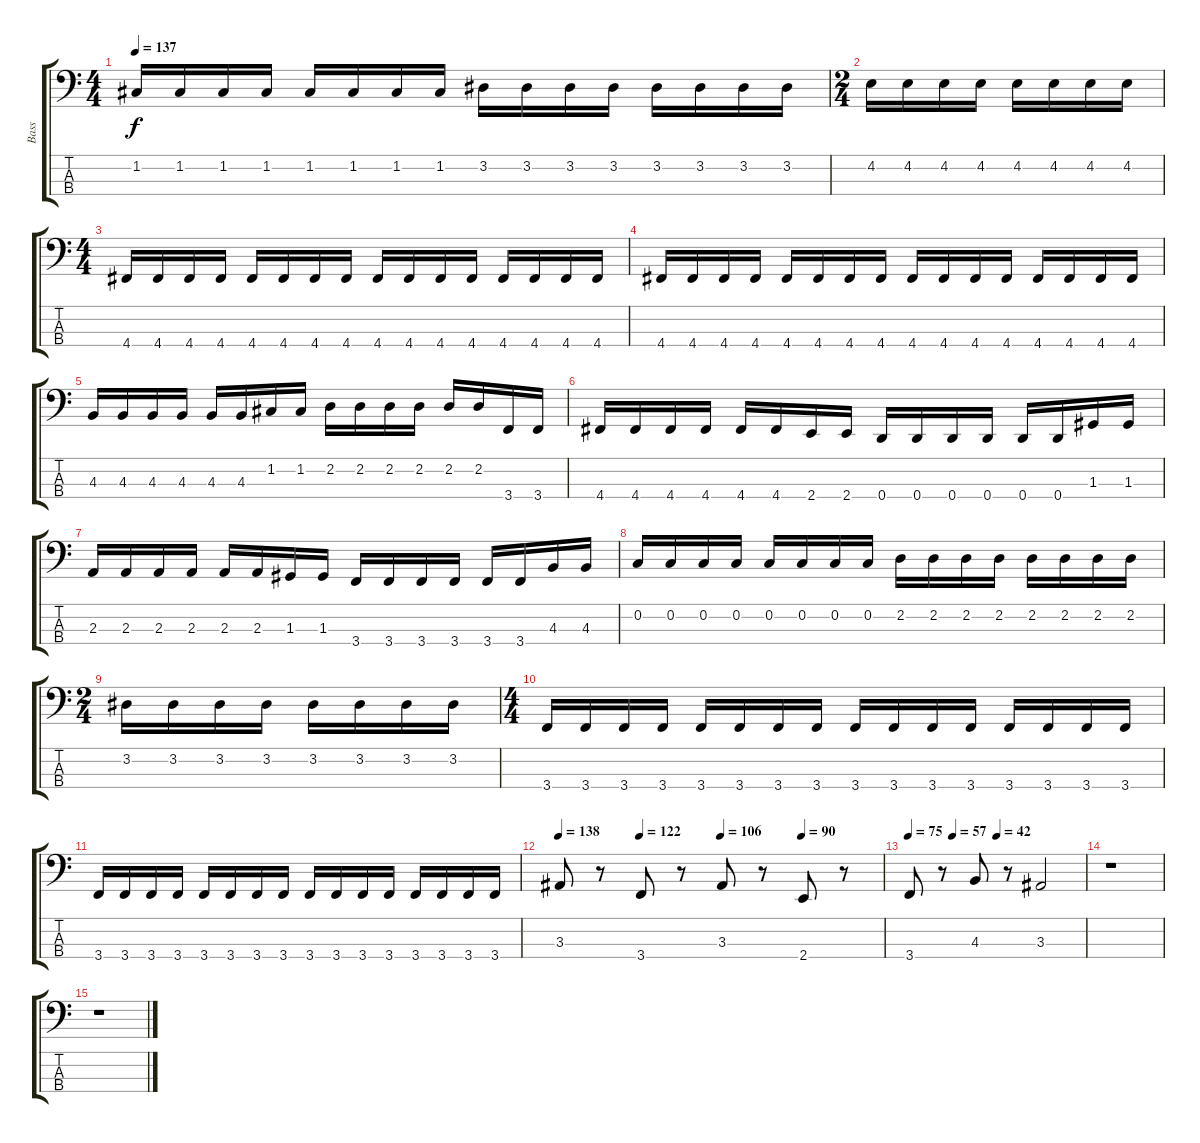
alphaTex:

\track ("Bass" "Bass") {instrument electricbassfinger}
\staff {score tabs}
\tuning (F2 C2 G1 D1) {hide}
\ts (4 4)
\tempo 137
\clef f4
\ks c
1.2.16{dy f} 1.2.16 1.2.16 1.2.16 1.2.16 1.2.16 1.2.16 1.2.16 3.2.16 3.2.16 3.2.16 3.2.16 3.2.16 3.2.16 3.2.16 3.2.16 |
\ts (2 4)
4.2.16 4.2.16 4.2.16 4.2.16 4.2.16 4.2.16 4.2.16 4.2.16 |
\ts (4 4)
4.4.16 4.4.16 4.4.16 4.4.16 4.4.16 4.4.16 4.4.16 4.4.16 4.4.16 4.4.16 4.4.16 4.4.16 4.4.16 4.4.16 4.4.16 4.4.16 |
4.4.16 4.4.16 4.4.16 4.4.16 4.4.16 4.4.16 4.4.16 4.4.16 4.4.16 4.4.16 4.4.16 4.4.16 4.4.16 4.4.16 4.4.16 4.4.16 |
4.3.16 4.3.16 4.3.16 4.3.16 4.3.16 4.3.16 1.2.16 1.2.16 2.2.16 2.2.16 2.2.16 2.2.16 2.2.16 2.2.16 3.4.16 3.4.16 |
4.4.16 4.4.16 4.4.16 4.4.16 4.4.16 4.4.16 2.4.16 2.4.16 0.4.16 0.4.16 0.4.16 0.4.16 0.4.16 0.4.16 1.3.16 1.3.16 |
2.3.16 2.3.16 2.3.16 2.3.16 2.3.16 2.3.16 1.3.16 1.3.16 3.4.16 3.4.16 3.4.16 3.4.16 3.4.16 3.4.16 4.3.16 4.3.16 |
0.2.16 0.2.16 0.2.16 0.2.16 0.2.16 0.2.16 0.2.16 0.2.16 2.2.16 2.2.16 2.2.16 2.2.16 2.2.16 2.2.16 2.2.16 2.2.16 |
\ts (2 4)
3.2.16 3.2.16 3.2.16 3.2.16 3.2.16 3.2.16 3.2.16 3.2.16 |
\ts (4 4)
3.4.16 3.4.16 3.4.16 3.4.16 3.4.16 3.4.16 3.4.16 3.4.16 3.4.16 3.4.16 3.4.16 3.4.16 3.4.16 3.4.16 3.4.16 3.4.16 |
3.4.16 3.4.16 3.4.16 3.4.16 3.4.16 3.4.16 3.4.16 3.4.16 3.4.16 3.4.16 3.4.16 3.4.16 3.4.16 3.4.16 3.4.16 3.4.16 |
\tempo 138
\tempo (122 0.25)
\tempo (106 0.5)
\tempo (90 0.75)
3.3.8 r.8 3.4.8 r.8 3.3.8 r.8 2.4.8 r.8 |
\tempo 75
\tempo (57 0.25)
\tempo (42 0.5)
3.4.8 r.8 4.3.8 r.8 3.3.2 |
r.1 |
r.1{txt ""}
